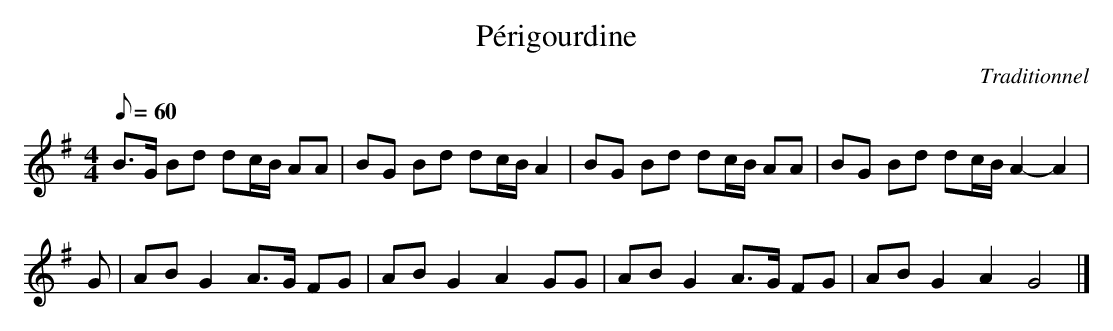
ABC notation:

X:1
T:P\'erigourdine
M:4/4
L:1/8
Q:60
C:Traditionnel
K:G
B>G Bd dc/2B/2 AA | BG Bd dc/2B/2 A2 |\
BG Bd dc/2B/2 AA | BG Bd dc/2B/2 A2- A2 |
G |\
AB G2 A>G FG | AB G2 A2 GG |\
AB G2 A>G FG | AB G2 A2 G4 |]
